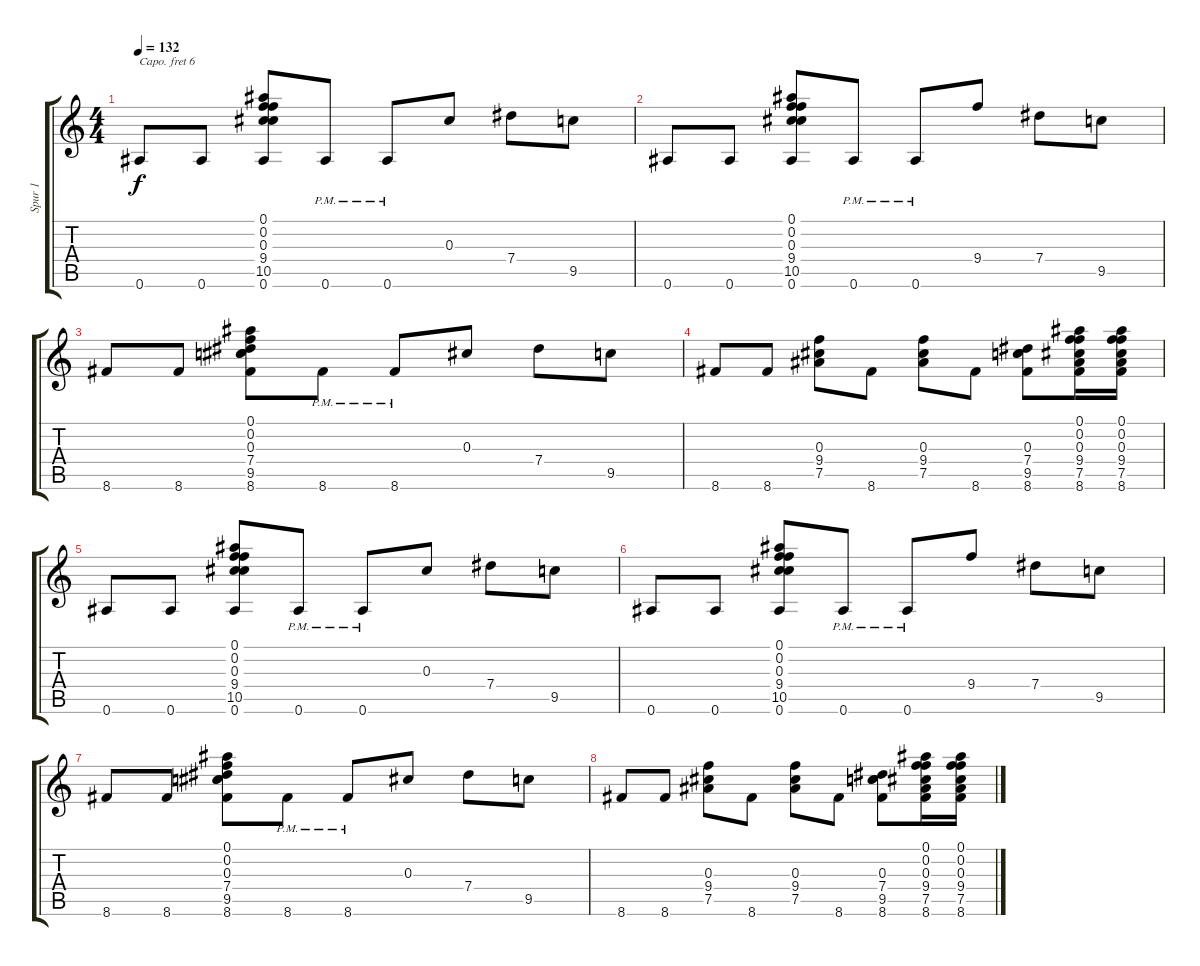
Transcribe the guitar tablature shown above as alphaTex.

\track ("Spur 1" "Spur 1") {instrument acousticguitarnylon}
\staff {score tabs}
\capo 6
\tuning (E4 B3 G3 D3 A2 E2) {hide}
\ts (4 4)
\tempo 132
\clef g2
\ks c
0.6.8{dy f} 0.6.8 (0.1 0.2 0.3 9.4 10.5 0.6).8 0.6{pm}.8 0.6{pm}.8 0.3.8 7.4.8 9.5.8 |
0.6.8 0.6.8 (0.1 0.2 0.3 9.4 10.5 0.6).8 0.6{pm}.8 0.6{pm}.8 9.4.8 7.4.8 9.5.8 |
8.6.8 8.6.8 (0.1 0.2 0.3 7.4 9.5 8.6).8 8.6{pm}.8 8.6{pm}.8 0.3.8 7.4.8 9.5.8 |
8.6.8 8.6.8 (0.3 9.4 7.5).8 8.6.8 (0.3 9.4 7.5).8 8.6.8 (0.3 7.4 9.5 8.6).8 (0.1 0.2 0.3 9.4 7.5 8.6).16 (0.1 0.2 0.3 9.4 7.5 8.6).16 |
0.6.8 0.6.8 (0.1 0.2 0.3 9.4 10.5 0.6).8 0.6{pm}.8 0.6{pm}.8 0.3.8 7.4.8 9.5.8 |
0.6.8 0.6.8 (0.1 0.2 0.3 9.4 10.5 0.6).8 0.6{pm}.8 0.6{pm}.8 9.4.8 7.4.8 9.5.8 |
8.6.8 8.6.8 (0.1 0.2 0.3 7.4 9.5 8.6).8 8.6{pm}.8 8.6{pm}.8 0.3.8 7.4.8 9.5.8 |
8.6.8 8.6.8 (0.3 9.4 7.5).8 8.6.8 (0.3 9.4 7.5).8 8.6.8 (0.3 7.4 9.5 8.6).8 (0.1 0.2 0.3 9.4 7.5 8.6).16 (0.1 0.2 0.3 9.4 7.5 8.6).16
